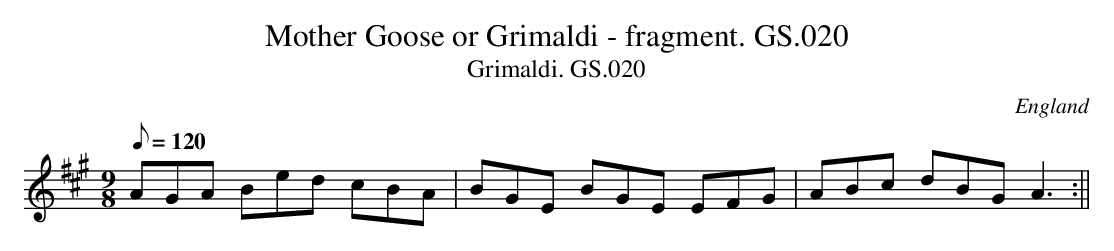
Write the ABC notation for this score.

X:1
T:Mother Goose or Grimaldi - fragment. GS.020
T:Grimaldi. GS.020
M:9/8
L:1/8
Q:120
O:England
K:A major
AGA Bed cBA | BGE BGE EFG | ABc dBG A3 :||
